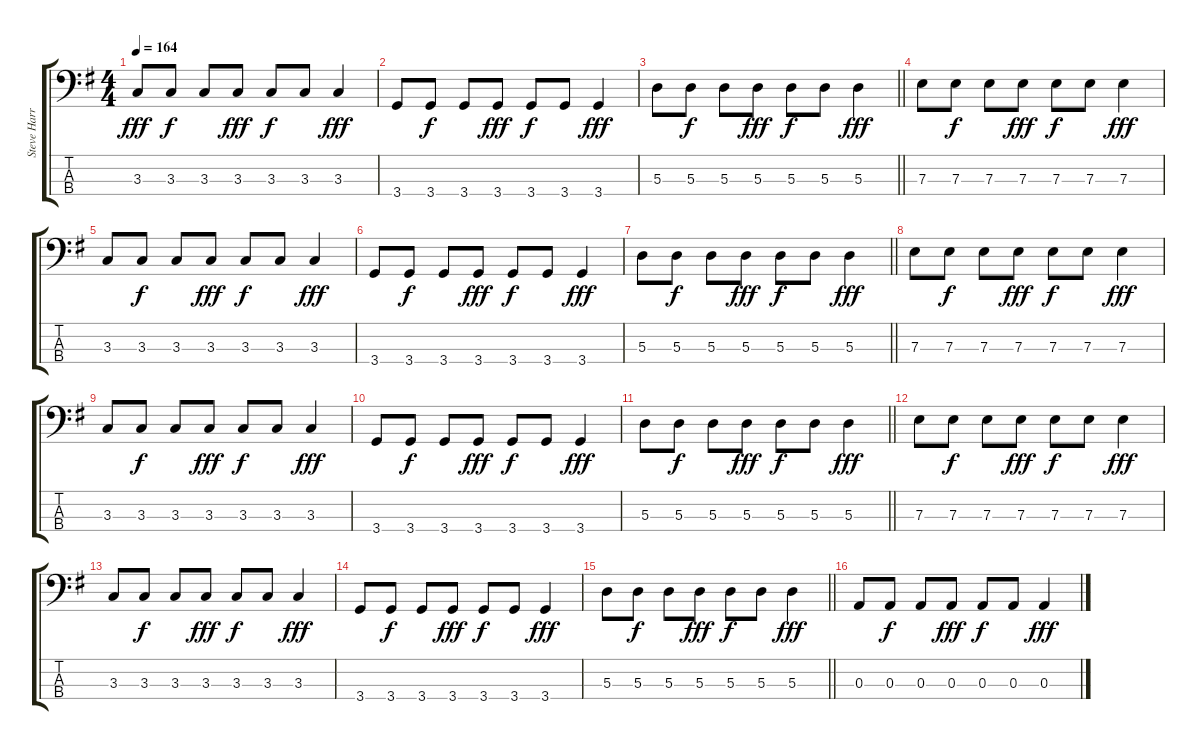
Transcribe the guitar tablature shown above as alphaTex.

\track ("Steve Harris" "Steve Harr") {instrument electricbassfinger}
\staff {score tabs}
\tuning (G2 D2 A1 E1) {hide}
\ts (4 4)
\tempo 164
\clef f4
\ks eminor
3.3.8{dy fff} 3.3.8{dy f} 3.3.8 3.3.8{dy fff} 3.3.8{dy f} 3.3.8 3.3.4{dy fff} |
3.4.8 3.4.8{dy f} 3.4.8 3.4.8{dy fff} 3.4.8{dy f} 3.4.8 3.4.4{dy fff} |
\barLineRight lightlight
5.3.8 5.3.8{dy f} 5.3.8 5.3.8{dy fff} 5.3.8{dy f} 5.3.8 5.3.4{dy fff} |
7.3.8 7.3.8{dy f} 7.3.8 7.3.8{dy fff} 7.3.8{dy f} 7.3.8 7.3.4{dy fff} |
3.3.8 3.3.8{dy f} 3.3.8 3.3.8{dy fff} 3.3.8{dy f} 3.3.8 3.3.4{dy fff} |
3.4.8 3.4.8{dy f} 3.4.8 3.4.8{dy fff} 3.4.8{dy f} 3.4.8 3.4.4{dy fff} |
\barLineRight lightlight
5.3.8 5.3.8{dy f} 5.3.8 5.3.8{dy fff} 5.3.8{dy f} 5.3.8 5.3.4{dy fff} |
7.3.8 7.3.8{dy f} 7.3.8 7.3.8{dy fff} 7.3.8{dy f} 7.3.8 7.3.4{dy fff} |
3.3.8 3.3.8{dy f} 3.3.8 3.3.8{dy fff} 3.3.8{dy f} 3.3.8 3.3.4{dy fff} |
3.4.8 3.4.8{dy f} 3.4.8 3.4.8{dy fff} 3.4.8{dy f} 3.4.8 3.4.4{dy fff} |
\barLineRight lightlight
5.3.8 5.3.8{dy f} 5.3.8 5.3.8{dy fff} 5.3.8{dy f} 5.3.8 5.3.4{dy fff} |
7.3.8 7.3.8{dy f} 7.3.8 7.3.8{dy fff} 7.3.8{dy f} 7.3.8 7.3.4{dy fff} |
3.3.8 3.3.8{dy f} 3.3.8 3.3.8{dy fff} 3.3.8{dy f} 3.3.8 3.3.4{dy fff} |
3.4.8 3.4.8{dy f} 3.4.8 3.4.8{dy fff} 3.4.8{dy f} 3.4.8 3.4.4{dy fff} |
\barLineRight lightlight
5.3.8 5.3.8{dy f} 5.3.8 5.3.8{dy fff} 5.3.8{dy f} 5.3.8 5.3.4{dy fff} |
0.3.8 0.3.8{dy f} 0.3.8 0.3.8{dy fff} 0.3.8{dy f} 0.3.8 0.3.4{dy fff}
